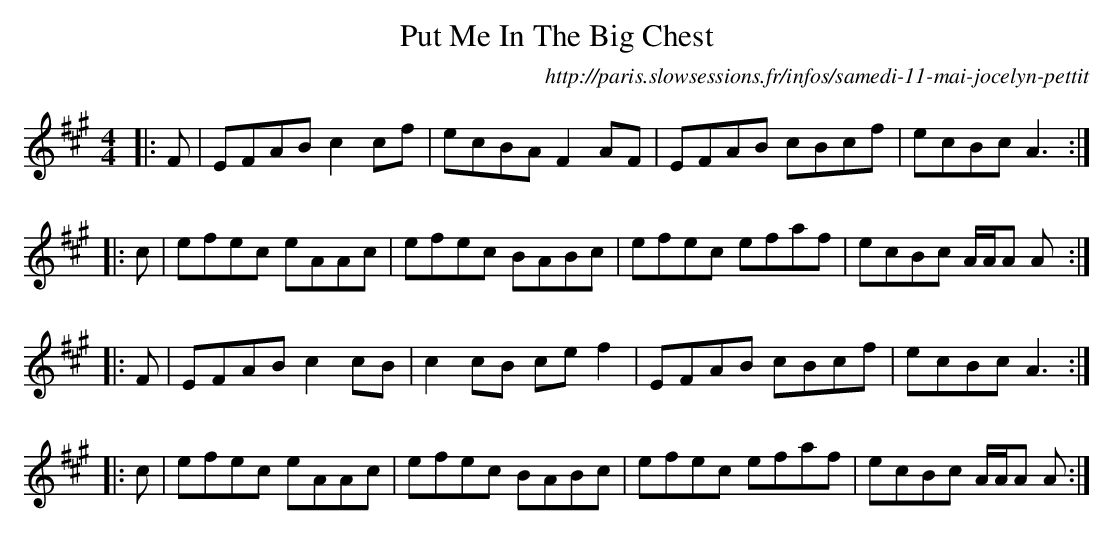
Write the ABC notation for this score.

X:1
T: Put Me In The Big Chest
O:http://paris.slowsessions.fr/infos/samedi-11-mai-jocelyn-pettit
M: 4/4
L: 1/8
K: Amaj
|:F|EFAB c2 cf|ecBA F2 AF|EFAB cBcf|ecBc A3:|
|:c|efec eAAc|efec BABc|efec efaf|ecBc A/A/A A:|
|:F|EFAB c2 cB|c2 cB ce f2|EFAB cBcf|ecBc A3:|
|:c|efec eAAc|efec BABc|efec efaf|ecBc A/A/A A:|
